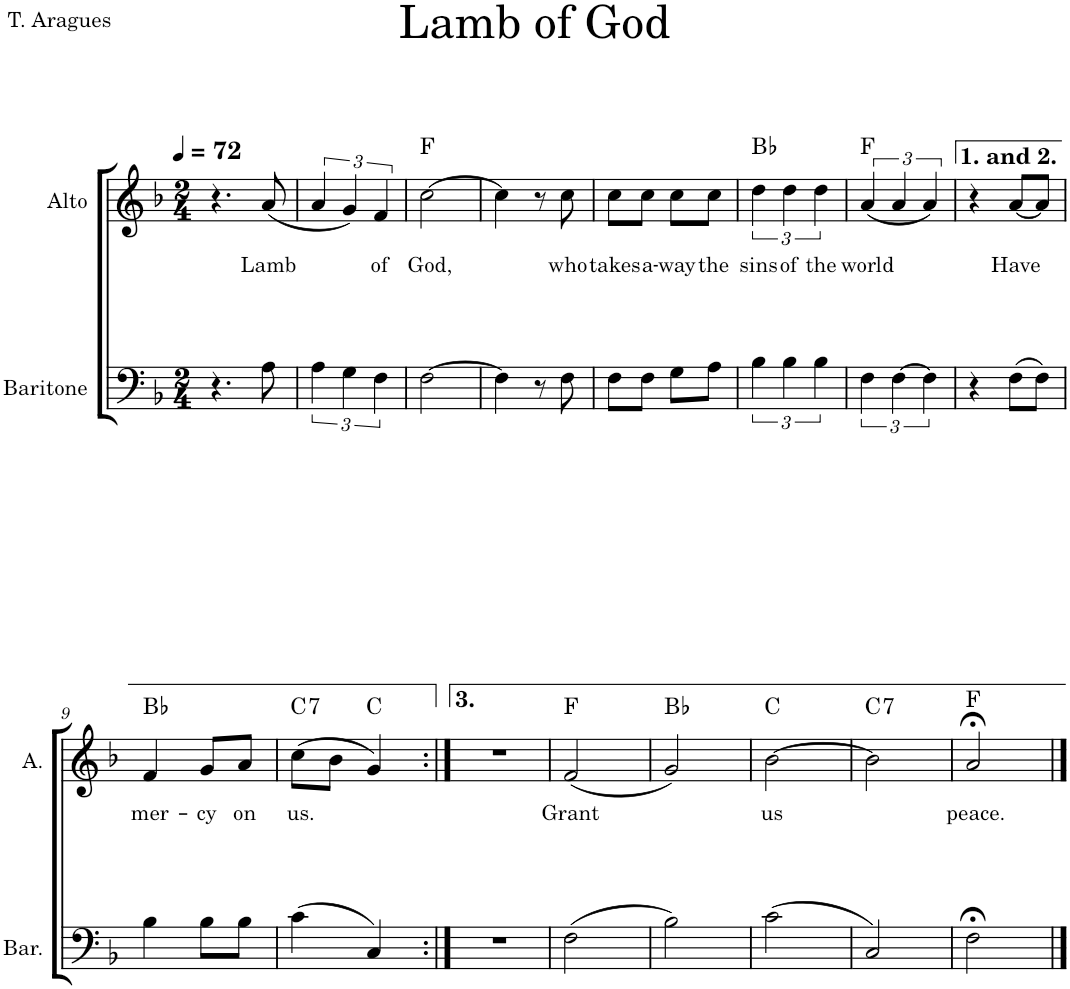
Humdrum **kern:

**kern	**kern	**text	**harte
*part2	*part1	*part1	*part1
*staff2	*staff1	*staff1	*
*I"Baritone	*I"Alto	*	*
*I'Bar.	*I'A.	*	*
*clefF4	*clefG2	*	*
*k[b-]	*k[b-]	*	*
*M2/4	*M2/4	*	*
*MM72	*MM72	*	*
=1	=1	=1	=1
4.r	4.r	.	.
!	!	!LO:LY:b	!
8A\	(8a/	Lamb	.
=2	=2	=2	=2
6A\	6a/	.	.
6G\	6g/)	.	.
!	!	!LO:LY:b	!
6F\	6f/	of	.
=3	=3	=3	=3
!	!	!LO:LY:b	!
[2F\	[2cc\	God,	F:maj
=4	=4	=4	=4
4F\]	4cc\]	.	.
8r	8r	.	.
!	!	!LO:LY:b	!
8F\	8cc\	who	.
=5	=5	=5	=5
!	!	!LO:LY:b	!
8F\L	8cc\L	takes	.
!	!	!LO:LY:b	!
8F\J	8cc\J	a-	.
!	!	!LO:LY:b	!
8G\L	8cc\L	-way	.
!	!	!LO:LY:b	!
8A\J	8cc\J	the	.
=6	=6	=6	=6
!	!	!LO:LY:b	!
6B-\	6dd\	sins	Bb:maj
!	!	!LO:LY:b	!
6B-\	6dd\	of	.
!	!	!LO:LY:b	!
6B-\	6dd\	the	.
=7	=7	=7	=7
!	!	!LO:LY:b	!
6F\	(6a/	world	F:maj
[6F\	6a/	.	.
6F\]	6a/)	.	.
=8	=8	=8	=8
4r	4r	.	.
!	!	!LO:LY:b	!
(8F\L	[8a/L	Have	.
8F\J)	8a/J]	.	.
!!LO:LB:g=z
=9	=9	=9	=9
!	!	!LO:LY:b	!
4B-\	4f/	mer-	Bb:maj
!	!	!LO:LY:b	!
8B-\L	8g/L	-cy	.
!	!	!LO:LY:b	!
8B-\J	8a/J	on	.
=10	=10	=10	=10
!	!	!LO:LY:b	!LO:H:kt=7
(4c\	(8cc\L	us.	C:7
.	8b-\J	.	.
4C/)	4g/)	.	C:maj
=11:|!	=11:|!	=11:|!	=11:|!
2r	2r	.	.
=12	=12	=12	=12
!	!	!LO:LY:b	!
(2F\	(2f/	Grant	F:maj
=13	=13	=13	=13
2B-\)	2g/)	.	Bb:maj
=14	=14	=14	=14
!	!	!LO:LY:b	!
(2c\	[2b-\	us	C:maj
=15	=15	=15	=15
!	!	!	!LO:H:kt=7
2C/)	2b-\]	.	C:7
=16	=16	=16	=16
!	!	!LO:LY:b	!
2F;<\	2a;</	peace.	F:maj
==	==	==	==
*-	*-	*-	*-
